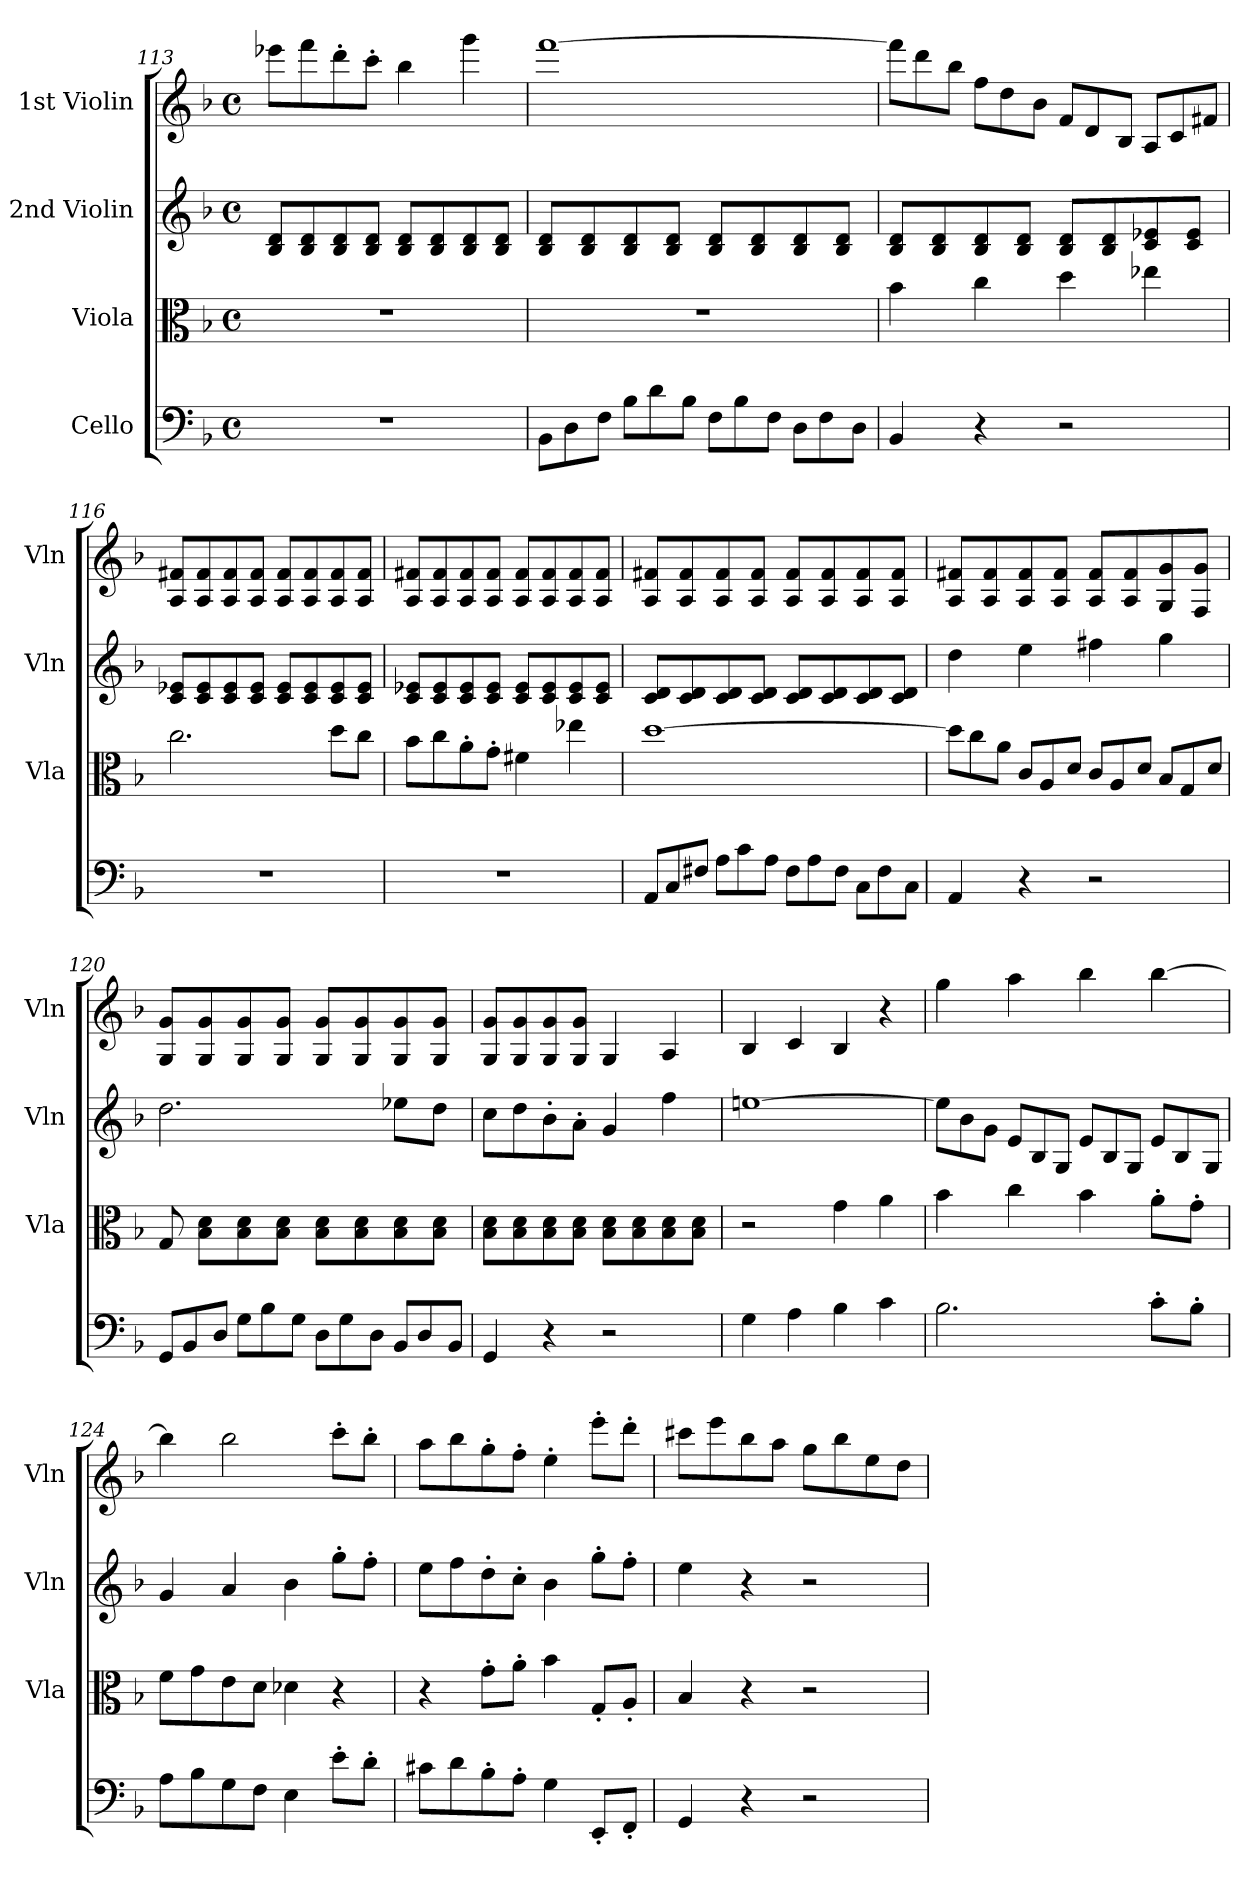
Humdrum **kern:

**kern	**kern	**kern	**kern
*part4	*part3	*part2	*part1
*staff4	*staff3	*staff2	*staff1
*I"Cello	*I"Viola	*I"2nd Violin	*I"1st Violin
*	*I'Vla	*I'Vln	*I'Vln
*clefF4	*clefC3	*clefG2	*clefG2
*k[b-]	*k[b-]	*k[b-]	*k[b-]
*M4/4	*M4/4	*M4/4	*M4/4
*met(c)	*met(c)	*met(c)	*met(c)
=113	=113	=113	=113
1r	1r	8B-/ 8d/L	8eee-X\L
.	.	8B-/ 8d/	8fff\
.	.	8B-/ 8d/	8ddd'\
.	.	8B-/ 8d/J	8ccc'\J
.	.	8B-/ 8d/L	4bb-\
.	.	8B-/ 8d/	.
.	.	8B-/ 8d/	4ggg\
.	.	8B-/ 8d/J	.
!!LO:LB:g=z
=114	=114	=114	=114
*Xtuplet	*	*	*
12BB-\L	1r	8B-/ 8d/L	[1fff
12D\	.	.	.
.	.	8B-/ 8d/	.
12F\J	.	.	.
12B-\L	.	8B-/ 8d/	.
12d\	.	.	.
.	.	8B-/ 8d/J	.
12B-\J	.	.	.
12F\L	.	8B-/ 8d/L	.
12B-\	.	.	.
.	.	8B-/ 8d/	.
12F\J	.	.	.
12D\L	.	8B-/ 8d/	.
12F\	.	.	.
.	.	8B-/ 8d/J	.
12D\J	.	.	.
=115	=115	=115	=115
*	*	*	*Xtuplet
4BB-/	4b-\	8B-/ 8d/L	12fff\L]
.	.	.	12ddd\
.	.	8B-/ 8d/	.
.	.	.	12bb-\J
4r	4cc\	8B-/ 8d/	12ff\L
.	.	.	12dd\
.	.	8B-/ 8d/J	.
.	.	.	12b-\J
2r	4dd\	8B-/ 8d/L	12f/L
.	.	.	12d/
.	.	8B-/ 8d/	.
.	.	.	12B-/J
.	4ee-X\	8c/ 8e-X/	12A/L
.	.	.	12c/
.	.	8c/ 8e-/J	.
.	.	.	12f#X/J
=116	=116	=116	=116
1r	2.cc\	8c/ 8e-X/L	8A/ 8f#X/L
.	.	8c/ 8e-/	8A/ 8f#/
.	.	8c/ 8e-/	8A/ 8f#/
.	.	8c/ 8e-/J	8A/ 8f#/J
.	.	8c/ 8e-/L	8A/ 8f#/L
.	.	8c/ 8e-/	8A/ 8f#/
.	8dd\L	8c/ 8e-/	8A/ 8f#/
.	8cc\J	8c/ 8e-/J	8A/ 8f#/J
!!LO:PB:g=z
=117	=117	=117	=117
1r	8b-\L	8c/ 8e-X/L	8A/ 8f#X/L
.	8cc\	8c/ 8e-/	8A/ 8f#/
.	8a'\	8c/ 8e-/	8A/ 8f#/
.	8g'\J	8c/ 8e-/J	8A/ 8f#/J
.	4f#X\	8c/ 8e-/L	8A/ 8f#/L
.	.	8c/ 8e-/	8A/ 8f#/
.	4ee-X\	8c/ 8e-/	8A/ 8f#/
.	.	8c/ 8e-/J	8A/ 8f#/J
=118	=118	=118	=118
12AA/L	[1dd	8c/ 8d/L	8A/ 8f#X/L
12C/	.	.	.
.	.	8c/ 8d/	8A/ 8f#/
12F#X/J	.	.	.
12A\L	.	8c/ 8d/	8A/ 8f#/
12c\	.	.	.
.	.	8c/ 8d/J	8A/ 8f#/J
12A\J	.	.	.
12F#\L	.	8c/ 8d/L	8A/ 8f#/L
12A\	.	.	.
.	.	8c/ 8d/	8A/ 8f#/
12F#\J	.	.	.
12C\L	.	8c/ 8d/	8A/ 8f#/
12F#\	.	.	.
.	.	8c/ 8d/J	8A/ 8f#/J
12C\J	.	.	.
=119	=119	=119	=119
*	*Xtuplet	*	*
4AA/	12dd\L]	4dd\	8A/ 8f#X/L
.	12cc\	.	.
.	.	.	8A/ 8f#/
.	12a\J	.	.
4r	12c/L	4ee\	8A/ 8f#/
.	12A/	.	.
.	.	.	8A/ 8f#/J
.	12d/J	.	.
2r	12c/L	4ff#X\	8A/ 8f#/L
.	12A/	.	.
.	.	.	8A/ 8f#/
.	12d/J	.	.
.	12B-/L	4gg\	8G/ 8g/
.	12G/	.	.
.	.	.	8F/ 8g/J
.	12d/J	.	.
!!LO:LB:g=z
=120	=120	=120	=120
12GG/L	8G/	2.dd\	8G/ 8g/L
12BB-/	.	.	.
.	8B-\ 8d\L	.	8G/ 8g/
12D/J	.	.	.
12G\L	8B-\ 8d\	.	8G/ 8g/
12B-\	.	.	.
.	8B-\ 8d\J	.	8G/ 8g/J
12G\J	.	.	.
12D\L	8B-\ 8d\L	.	8G/ 8g/L
12G\	.	.	.
.	8B-\ 8d\	.	8G/ 8g/
12D\J	.	.	.
12BB-/L	8B-\ 8d\	8ee-X\L	8G/ 8g/
12D/	.	.	.
.	8B-\ 8d\J	8dd\J	8G/ 8g/J
12BB-/J	.	.	.
=121	=121	=121	=121
4GG/	8B-\ 8d\L	8cc\L	8G/ 8g/L
.	8B-\ 8d\	8dd\	8G/ 8g/
4r	8B-\ 8d\	8b-'\	8G/ 8g/
.	8B-\ 8d\J	8a'\J	8G/ 8g/J
2r	8B-\ 8d\L	4g/	4G/
.	8B-\ 8d\	.	.
.	8B-\ 8d\	4ff\	4A/
.	8B-\ 8d\J	.	.
=122	=122	=122	=122
4G\	2r	[1een	4B-/
4A\	.	.	4c/
4B-\	4g\	.	4B-/
4c\	4a\	.	4r
=123	=123	=123	=123
*	*	*Xtuplet	*
2.B-\	4b-\	12ee\L]	4gg\
.	.	12b-\	.
.	.	12g\J	.
.	4cc\	12e/L	4aa\
.	.	12B-/	.
.	.	12G/J	.
.	4b-\	12e/L	4bb-\
.	.	12B-/	.
.	.	12G/J	.
8c'\L	8a'\L	12e/L	[4bb-\
.	.	12B-/	.
8B-'\J	8g'\J	.	.
.	.	12G/J	.
!!LO:LB:g=z
=124	=124	=124	=124
8A\L	8f\L	4g/	4bb-\]
8B-\	8g\	.	.
8G\	8e\	4a/	2bb-\
8F\J	8d\J	.	.
4E\	4d-X\	4b-\	.
8e'\L	4r	8gg'\L	8ccc'\L
8d'\J	.	8ff'\J	8bb-'\J
=125	=125	=125	=125
8c#X\L	4r	8ee\L	8aa\L
8d\	.	8ff\	8bb-\
8B-'\	8g'\L	8dd'\	8gg'\
8A'\J	8a'\J	8cc'\J	8ff'\J
4G\	4b-\	4b-\	4ee'\
8EE'/L	8G'/L	8gg'\L	8eee'\L
8FF'/J	8A'/J	8ff'\J	8ddd'\J
=126	=126	=126	=126
4GG/	4B-/	4ee\	8ccc#X\L
.	.	.	8eee\
4r	4r	4r	8bb-\
.	.	.	8aa\J
2r	2r	2r	8gg\L
.	.	.	8bb-\
.	.	.	8ee\
.	.	.	8dd\J
=	=	=	=
*-	*-	*-	*-
